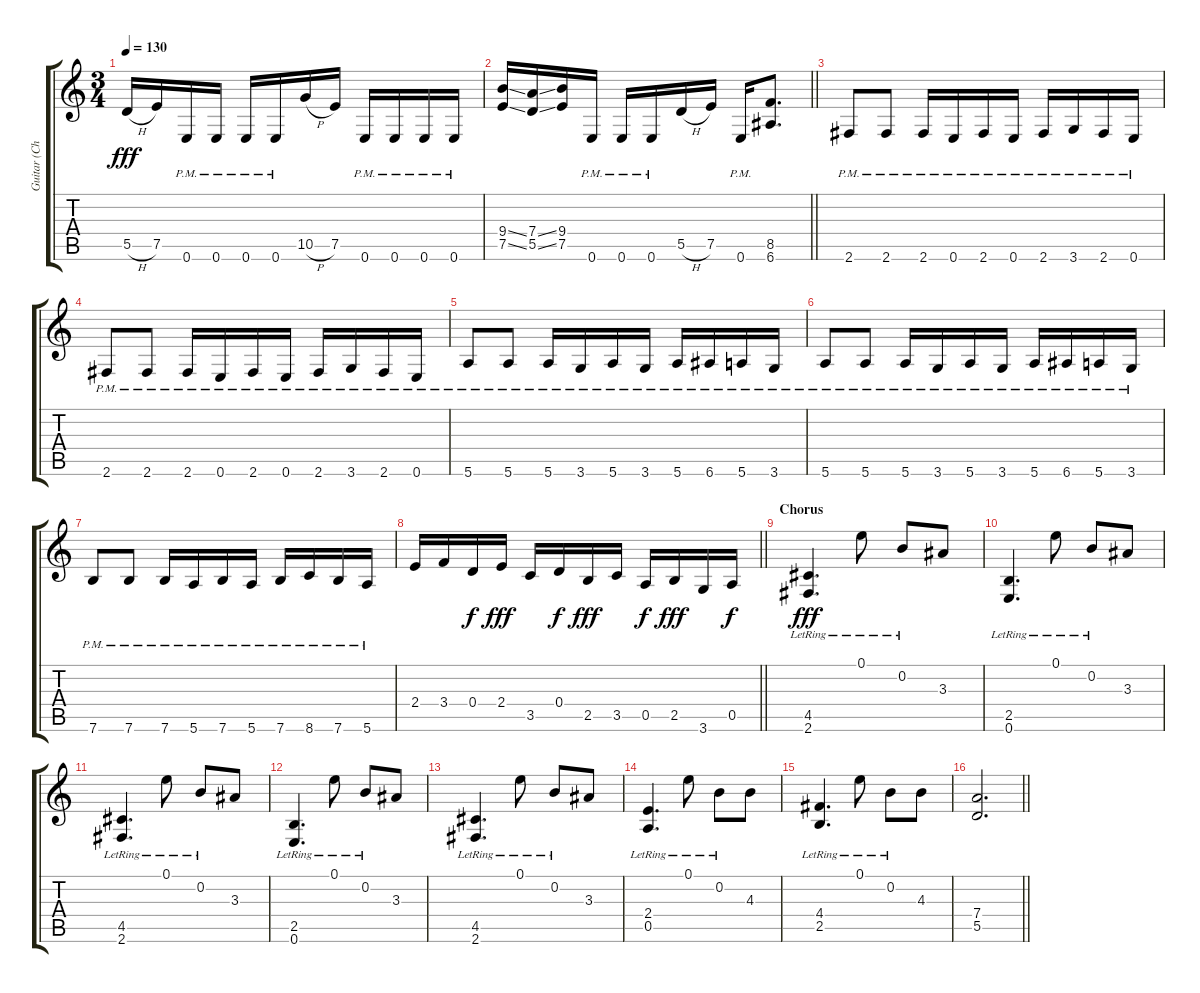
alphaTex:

\track ("Guitar (Chris)" "Guitar (Ch") {instrument distortionguitar}
\staff {score tabs}
\tuning (E4 B3 G3 D3 A2 E2) {hide}
\ts (3 4)
\tempo 130
\clef g2
\ks c
5.5{h}.16{dy fff} 7.5.16 0.6{pm}.16 0.6{pm}.16 0.6{pm}.16 0.6{pm}.16 10.5{h}.16 7.5.16 0.6{pm}.16 0.6{pm}.16 0.6{pm}.16 0.6{pm}.16 |
\barLineRight lightlight
(9.4{ss} 7.5{ss}).16 (7.4{ss} 5.5{ss}).16 (9.4 7.5).16 0.6{pm}.16 0.6{pm}.16 0.6{pm}.16 5.5{h}.16 7.5.16 0.6{pm}.16 (8.5 6.6).8{d} |
2.6{pm}.8 2.6{pm}.8 2.6{pm}.16 0.6{pm}.16 2.6{pm}.16 0.6{pm}.16 2.6{pm}.16 3.6{pm}.16 2.6{pm}.16 0.6{pm}.16 |
2.6{pm}.8 2.6{pm}.8 2.6{pm}.16 0.6{pm}.16 2.6{pm}.16 0.6{pm}.16 2.6{pm}.16 3.6{pm}.16 2.6{pm}.16 0.6{pm}.16 |
5.6{pm}.8 5.6{pm}.8 5.6{pm}.16 3.6{pm}.16 5.6{pm}.16 3.6{pm}.16 5.6{pm}.16 6.6{pm}.16 5.6{pm}.16 3.6{pm}.16 |
5.6{pm}.8 5.6{pm}.8 5.6{pm}.16 3.6{pm}.16 5.6{pm}.16 3.6{pm}.16 5.6{pm}.16 6.6{pm}.16 5.6{pm}.16 3.6{pm}.16 |
7.6{pm}.8 7.6{pm}.8 7.6{pm}.16 5.6{pm}.16 7.6{pm}.16 5.6{pm}.16 7.6{pm}.16 8.6{pm}.16 7.6{pm}.16 5.6{pm}.16 |
\barLineRight lightlight
2.4.16 3.4.16 0.4.16{dy f} 2.4.16{dy fff} 3.5.16 0.4.16{dy f} 2.5.16{dy fff} 3.5.16 0.5.16{dy f} 2.5.16{dy fff} 3.6.16 0.5.16{dy f} |
\section ("" "Chorus")
(4.5{lr} 2.6{lr}).4{d dy fff} 0.1{lr}.8 0.2{lr}.8 3.3.8 |
(2.5{lr} 0.6{lr}).4{d} 0.1{lr}.8 0.2{lr}.8 3.3.8 |
(4.5{lr} 2.6{lr}).4{d} 0.1{lr}.8 0.2{lr}.8 3.3.8 |
(2.5{lr} 0.6{lr}).4{d} 0.1{lr}.8 0.2{lr}.8 3.3.8 |
(4.5{lr} 2.6{lr}).4{d} 0.1{lr}.8 0.2{lr}.8 3.3.8 |
(2.4{lr} 0.5{lr}).4{d} 0.1{lr}.8 0.2{lr}.8 4.3.8 |
(4.4{lr} 2.5{lr}).4{d} 0.1{lr}.8 0.2{lr}.8 4.3.8 |
\barLineRight lightlight
(7.4 5.5).2{d}
